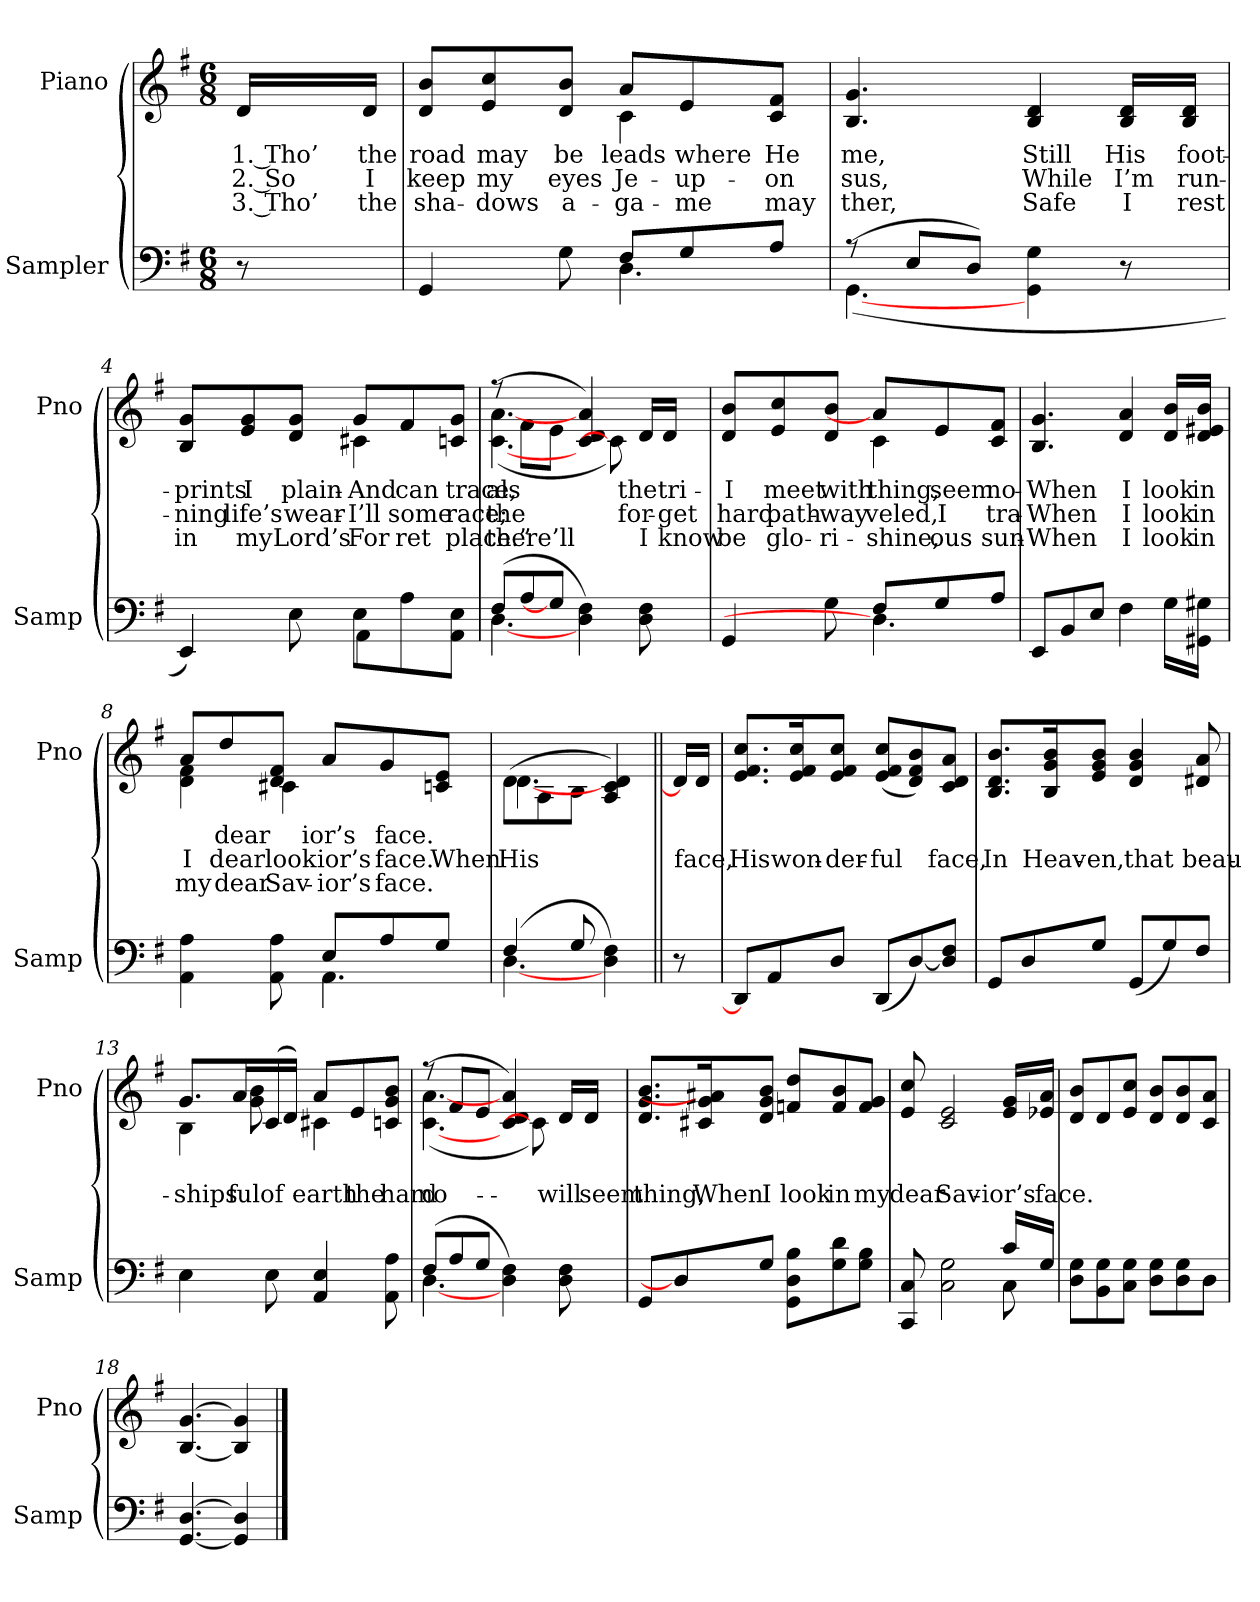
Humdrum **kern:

**kern	**kern	**text	**text	**text
*part2	*part1	*part1	*part1	*part1
*staff2	*staff1	*staff1	*staff1	*staff1
*I"Sampler	*I"Piano	*	*	*
*I'Samp	*I'Pno	*	*	*
*clefF4	*clefG2	*	*	*
*k[f#]	*k[f#]	*	*	*
*G:	*G:	*	*	*
*M6/8	*M6/8	*	*	*
=1	=1	=1	=1	=1
8r	16d/LL	1. Tho’	2. So	3. Tho’
.	16d/JJ	the	I	the
=2	=2	=2	=2	=2
*^	*^	*	*	*
4GG	4.ryy	8d/ 8b/L	4.ryy	road	keep	sha-
.	.	8e/ 8cc/	.	may	my	-dows
8G	.	8d/ 8b/J	.	be	eyes	a-
8F#/L	4.D	8a/L	4c	leads	Je-	ga-
8G/	.	8e/	.	where	up-	me
8A/J	.	8c/ 8f#/J	8ryy	He	-on	may
*	*	*v	*v	*	*	*
=3	=3	=3	=3	=3	=3
(8r	([4.GG	4.B 4.g	me,	-sus,	-ther,
8E/L	.	.	.	.	.
8D/J)	.	.	.	.	.
4GG\ 4G\	4.ryy	4B 4d	Still	While	Safe
8r	.	16B/ 16d/LL	His	I’m	I
.	.	16B/ 16d/JJ	foot-	run-	rest
=4	=4	=4	=4	=4	=4
*	*	*^	*	*	*
4EE)	4.ryy	8B/ 8g/L	4.ryy	-prints	-ning	in
.	.	8e/ 8g/	.	I	life’s	my
8E	.	8d/ 8g/J	.	plain-	wear-	Lord’s
8E\L	4AA	8g/L	4c#X	And	I’ll	For
8A\	.	8f#/	.	can	-some	-ret
8AA\ 8E\J	8ryy	8c/ 8g/J	8ryy	trace,	race;	place.”
=5	=5	=5	=5	=5	=5	=5
(8F#/L	[4.D	(8r	([4.c [4.a	-als	the	there’ll
8A/	.	8f#\L	.	.	.	.
8G/J]	.	8e\J	.	.	.	.
4D 4F#)	4.ryy	4c 4d 4a)	8ryy	.	.	.
.	.	.	8c])	.	.	.
8D 8F#	.	16d/LL	8ryy	the	for-	I
.	.	16d/JJ	.	tri-	-get	know
=6	=6	=6	=6	=6	=6	=6
4GG	4.ryy	8d/ 8b/L	4.ryy	I	hard	be
.	.	8e/ 8cc/	.	meet	path-	glo-
8G	.	8d/ 8b/J	.	with	-way	-ri-
8F#/L	4.D]	8a/L]	4c	-thing,	-veled,	-shine,
8G/	.	8e/	.	seem	I	-ous
8A/J	.	8c/ 8f#/J	8ryy	no-	tra-	sun-
*v	*v	*	*	*	*	*
*	*v	*v	*	*	*
=7	=7	=7	=7	=7
8EE/L	4.B 4.g	When	When	When
8BB/	.	.	.	.
8E/J	.	.	.	.
4F#	4d 4a	I	I	I
16G\LL	16d/ 16b/LL	look	look	look
16GG#X\ 16G#X\JJ	16d/ 16e#X/ 16b/JJ	in	in	in
=8	=8	=8	=8	=8
*^	*^	*	*	*
4AA 4A	4.ryy	8a/L	4d 4f#	.	I	my
.	.	8dd/	.	dear	dear	dear
8AA 8A	.	8d/ 8f#/J	4c#X	.	look	Sav-
8E/L	4.AA	8a/L	.	-ior’s	-ior’s	-ior’s
8A/	.	8g/	4ryy	face.	face.	face.
8G/J	.	8c/ 8e/J	.	.	When	.
=9	=9	=9	=9	=9	=9	=9
(4F#/	[4.D	(8d\L	[4.d	.	His	.
.	.	8A\	.	.	.	.
8G/	.	8B\J	.	.	.	.
4D 4F#)	4ryy	4A 4c 4d)	4ryy	.	.	.
=10||	=10||	=10||	=10||	=10||	=10||	=10||
!	!	!LO:TX:t=Refrain	!	!	!	!
*v	*v	*	*	*	*	*
*	*v	*v	*	*	*
8r	16d/LL]	.	.	.
.	16d/JJ	.	face,	.
=11	=11	=11	=11	=11
8DD/L]	8.e/ 8.f#/ 8.cc/L	.	His	.
8AA/	.	.	.	.
.	16e/ 16f#/ 16cc/K	.	won-	.
8D/J	8e/ 8f#/ 8cc/J	.	-der-	.
(8DD/L	(8e/ 8f#/ 8cc/L	.	-ful	.
[8D/)	8d/ 8f#/ 8b/)	.	.	.
8D]/ 8F#/J	8c/ 8d/ 8a/J	.	face,	.
=12	=12	=12	=12	=12
8GG/L	8.B/ 8.d/ 8.b/L	.	In	.
8D/	.	.	.	.
.	16B/ 16g/ 16b/K	.	Heav-	.
8G/J	8e/ 8g/ 8b/J	.	-en,	.
(8GG/L	4d 4g 4b	.	that	.
8G/)	.	.	.	.
8F#/J	8d#X 8a	.	beau-	.
=13	=13	=13	=13	=13
*	*^	*	*	*
4E	8.g/L	4B	.	-ships	.
.	16a/L	.	.	-ful	.
8E	(16c/	8g 8b	.	of	.
.	16d/JJ)	.	.	.	.
4AA 4E	8a/L	4c#X	.	earth	.
.	8e/	.	.	the	.
8AA 8A	8c/ 8g/ 8b/J	8ryy	.	hard-	.
=14	=14	=14	=14	=14	=14
*^	*	*	*	*	*
(8F#/L	[4.D	(8r	([4.c [4.a	.	no-	.
8A/	.	8f#/L	.	.	.	.
8G/J	.	8e/J	.	.	.	.
4D 4F#)	4.ryy	4c 4d 4a)	8ryy	.	.	.
.	.	.	8c])	.	.	.
8D 8F#	.	16d/LL	8ryy	.	will	.
.	.	16d/JJ	.	.	seem	.
*v	*v	*	*	*	*	*
*	*v	*v	*	*	*
=15	=15	=15	=15	=15
8GG/L	8.d/ 8.g/ 8.b/L	.	-thing,	.
8D/]	.	.	.	.
.	16c#X/ 16g/ 16a#X]/K	.	When	.
8G/J	8d/ 8g/ 8b/J	.	I	.
8GG\ 8D\ 8B\L	8fn/ 8dd/L	.	look	.
8G\ 8d\	8f/ 8b/	.	in	.
8G\ 8B\J	8f/ 8g/J	.	my	.
=16	=16	=16	=16	=16
*^	*	*	*	*
8CC 8C	8ryy	8e 8cc	.	dear	.
*v	*v	*	*	*	*
2C 2G	2c 2e	.	Sav-	.
*^	*	*	*	*
16c/LL	8C	16e/ 16g/LL	.	-ior’s	.
16G/JJ	.	16e-X/ 16a/JJ	.	face.	.
*v	*v	*	*	*	*
=17	=17	=17	=17	=17
8D\ 8G\L	8d/ 8b/L	.	.	.
8BB\ 8G\	8d/	.	.	.
8C\ 8G\J	8e/ 8cc/J	.	.	.
8D\ 8G\L	8d/ 8b/L	.	.	.
8D\ 8G\	8d/ 8b/	.	.	.
8D\J	8c/ 8a/J	.	.	.
=18	=18	=18	=18	=18
[4.GG [4.D	[4.B [4.g	.	.	.
4GG] 4D]	4B] 4g]	.	.	.
==	==	==	==	==
*-	*-	*-	*-	*-
